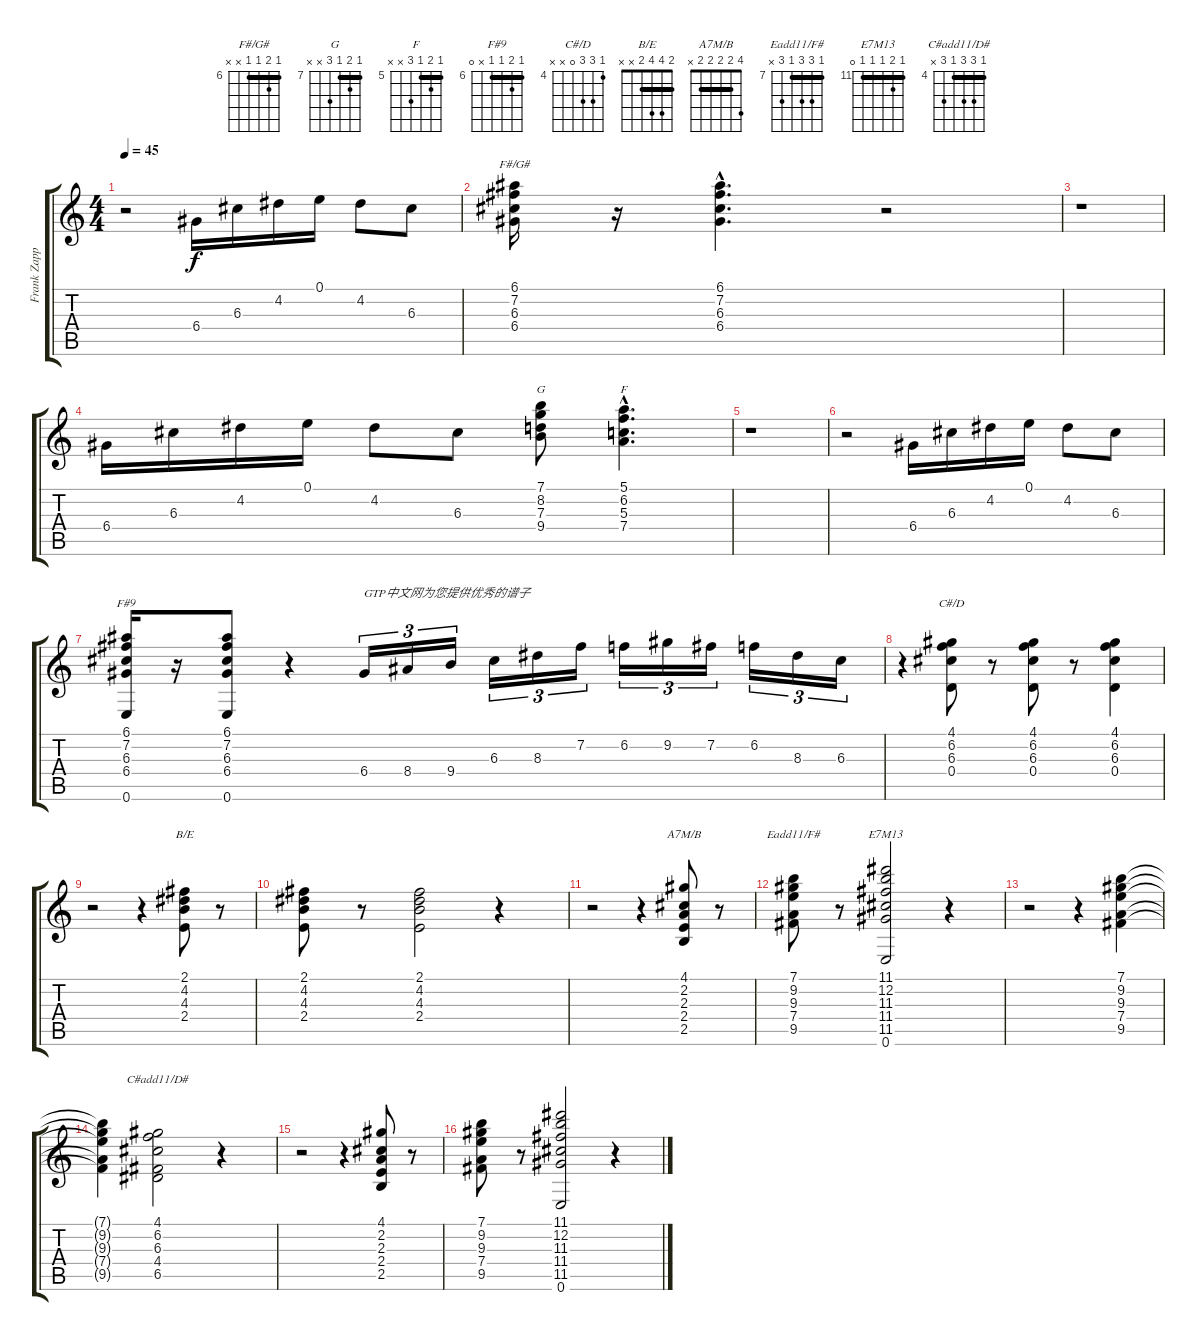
\track ("Frank Zappa" "Frank Zapp") {instrument electricguitarclean}
\staff {score tabs}
\tuning (E4 B3 G3 D3 A2 E2) {hide}
\chord ("F#/G#" 6 7 6 6 x x) {firstfret 6 barre 6}
\chord ("G" 7 8 7 9 x x) {firstfret 7 barre 7}
\chord ("F" 5 6 5 7 x x) {firstfret 5 barre 5}
\chord ("F#9" 6 7 6 6 x 0) {firstfret 6 barre 6}
\chord ("C#/D" 4 6 6 0 x x) {firstfret 4}
\chord ("B/E" 2 4 4 2 x x) {barre 2}
\chord ("A7M/B" 4 2 2 2 2 x) {barre 2}
\chord ("Eadd11/F#" 7 9 9 7 9 x) {firstfret 7 barre 7}
\chord ("E7M13" 11 12 11 11 11 0) {firstfret 11 barre 11}
\chord ("C#add11/D#" 4 6 6 4 6 x) {firstfret 4 barre 4}
\ts (4 4)
\tempo 45
\clef g2
\ks c
r.2{dy f instrument electricguitarclean} 6.4.16 6.3.16 4.2.16 0.1.16 4.2.8 6.3.8 |
(6.1 7.2 6.3 6.4).16{ch "F#/G#"} r.16 (6.1{hac} 7.2{hac} 6.3{hac} 6.4{hac}).4{d} r.2 |
r.1 |
6.4.16 6.3.16 4.2.16 0.1.16 4.2.8 6.3.8 (7.1 8.2 7.3 9.4).8{ch "G"} (5.1{hac} 6.2{hac} 5.3{hac} 7.4{hac}).4{d ch "F"} |
r.1 |
r.2 6.4.16 6.3.16 4.2.16 0.1.16 4.2.8 6.3.8 |
(6.1 7.2 6.3 6.4 0.6).16{ch "F#9"} r.16 (6.1 7.2 6.3 6.4 0.6).8 r.4 6.4.16{tu (3 2) txt "GTP中文网为您提供优秀的谱子"} 8.4.16{tu (3 2)} 9.4.16{tu (3 2)} 6.3.16{tu (3 2)} 8.3.16{tu (3 2)} 7.2.16{tu (3 2)} 6.2.16{tu (3 2)} 9.2.16{tu (3 2)} 7.2.16{tu (3 2)} 6.2.16{tu (3 2)} 8.3.16{tu (3 2)} 6.3.16{tu (3 2)} |
r.4 (4.1 6.2 6.3 0.4).8{ch "C#/D"} r.8 (4.1 6.2 6.3 0.4).8 r.8 (4.1 6.2 6.3 0.4).4 |
r.2 r.4 (2.1 4.2 4.3 2.4).8{ch "B/E"} r.8 |
(2.1 4.2 4.3 2.4).8 r.8 (2.1 4.2 4.3 2.4).2 r.4 |
r.2 r.4 (4.1 2.2 2.3 2.4 2.5).8{ch "A7M/B"} r.8 |
(7.1 9.2 9.3 7.4 9.5).8{ch "Eadd11/F#"} r.8 (11.1 12.2 11.3 11.4 11.5 0.6).2{ch "E7M13"} r.4 |
r.2 r.4 (7.1 9.2 9.3 7.4 9.5).4 |
(7.1{t} 9.2{t} 9.3{t} 7.4{t} 9.5{t}).4 (4.1 6.2 6.3 4.4 6.5).2{ch "C#add11/D#"} r.4 |
r.2 r.4 (4.1 2.2 2.3 2.4 2.5).8 r.8 |
(7.1 9.2 9.3 7.4 9.5).8 r.8 (11.1 12.2 11.3 11.4 11.5 0.6).2 r.4
